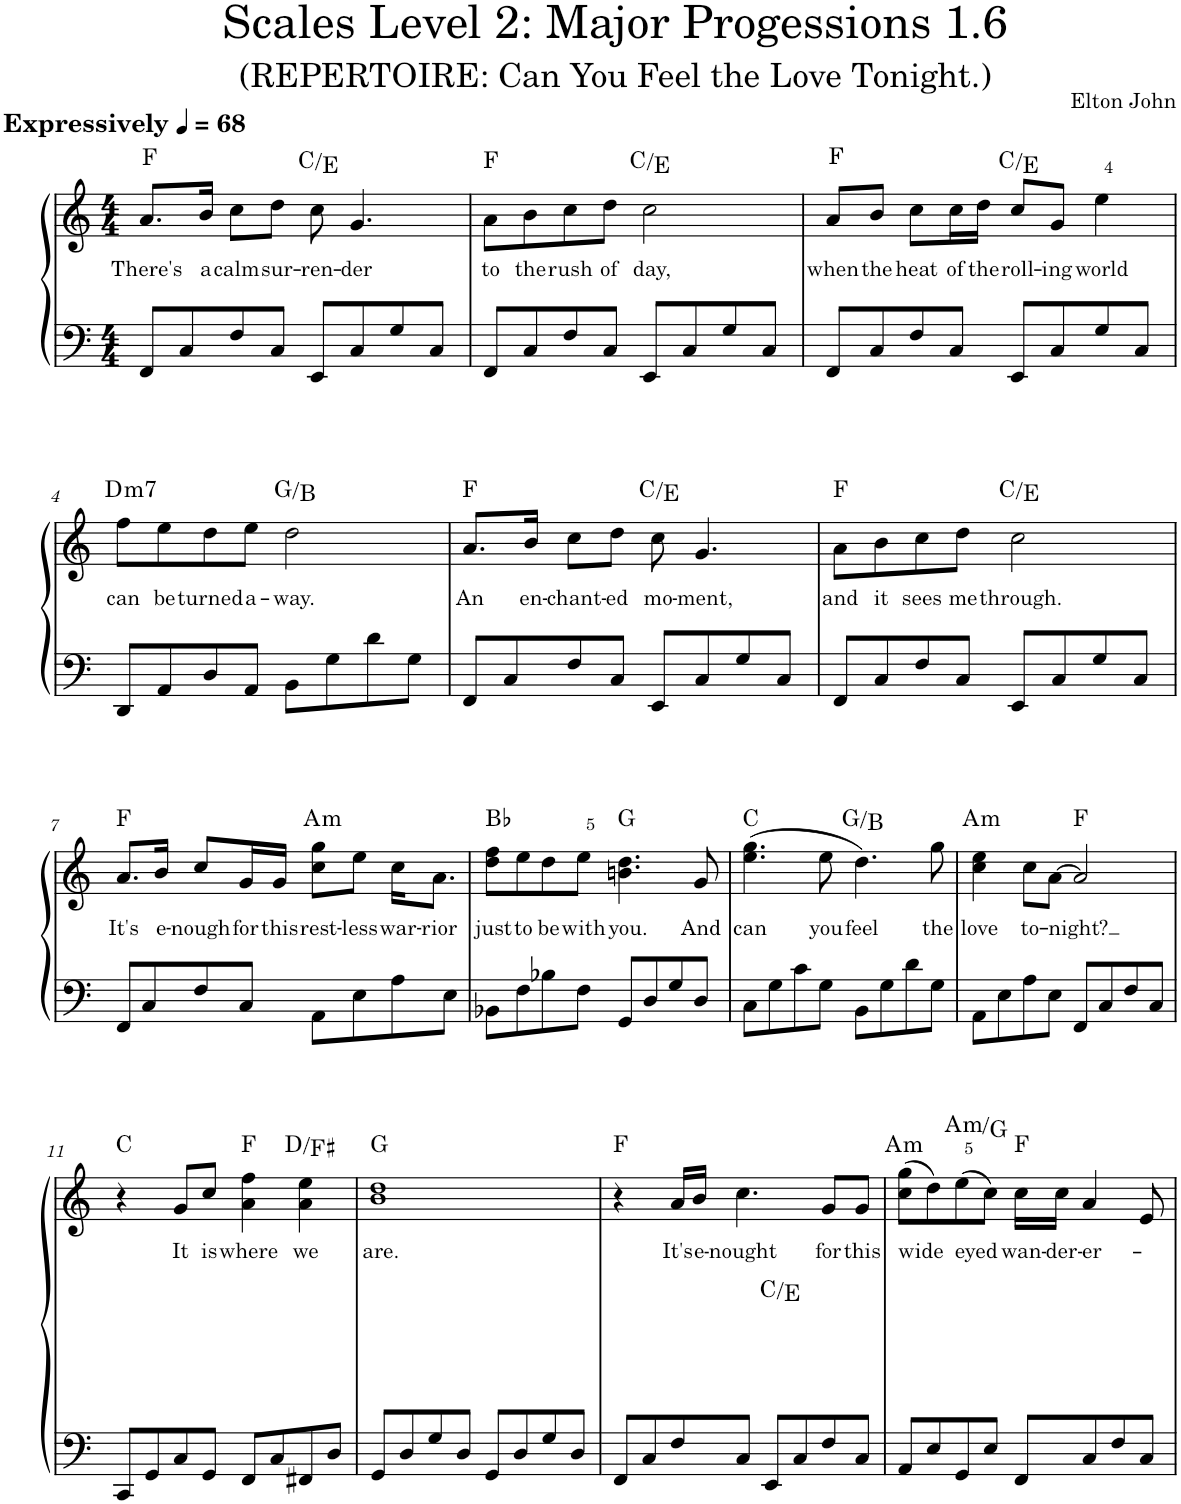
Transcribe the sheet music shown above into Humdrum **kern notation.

**kern	**kern	**text	**harte
*part1	*part1	*part1	*part1
*staff2	*staff1	*staff1	*
*I"Piano	*	*	*
*I'Pno.	*	*	*
*clefF4	*clefG2	*	*
*k[]	*k[]	*	*
*M4/4	*M4/4	*	*
*MM68	*MM68	*	*
=1	=1	=1	=1
!	!LO:TX:a:B:t=Expressively	!	!
!	!	!LO:LY:b	!
8FF/L	8.a/L	There's	F:maj
8C/	.	.	.
!	!	!LO:LY:b	!
.	16b/Jk	a	.
!	!	!LO:LY:b	!
8F/	8cc\L	calm	.
!	!	!LO:LY:b	!
8C/J	8dd\J	sur-	.
!	!	!LO:LY:b	!
8EE/L	8cc\	-ren-	C:maj/3
!	!	!LO:LY:b	!
8C/	4.g/	-der	.
8G/	.	.	.
8C/J	.	.	.
=2	=2	=2	=2
!	!	!LO:LY:b	!
8FF/L	8a\L	to	F:maj
!	!	!LO:LY:b	!
8C/	8b\	the	.
!	!	!LO:LY:b	!
8F/	8cc\	rush	.
!	!	!LO:LY:b	!
8C/J	8dd\J	of	.
!	!	!LO:LY:b	!
8EE/L	2cc\	day,	C:maj/3
8C/	.	.	.
8G/	.	.	.
8C/J	.	.	.
=3	=3	=3	=3
!	!	!LO:LY:b	!
8FF/L	8a/L	when	F:maj
!	!	!LO:LY:b	!
8C/	8b/J	the	.
!	!	!LO:LY:b	!
8F/	8cc\L	heat	.
!	!	!LO:LY:b	!
8C/J	16cc\L	of	.
!	!	!LO:LY:b	!
.	16dd\JJ	the	.
!	!	!LO:LY:b	!
8EE/L	8cc/L	roll-	C:maj/3
!	!	!LO:LY:b	!
8C/	8g/J	-ing	.
!	!	!LO:LY:b	!
8G/	4ee\	world	.
8C/J	.	.	.
!!LO:LB:g=z
=4	=4	=4	=4
!	!	!LO:LY:b	!LO:H:kt=m7
8DD/L	8ff\L	can	D:min7
!	!	!LO:LY:b	!
8AA/	8ee\	be	.
!	!	!LO:LY:b	!
8D/	8dd\	turned	.
!	!	!LO:LY:b	!
8AA/J	8ee\J	a-	.
!	!	!LO:LY:b	!
8BB\L	2dd\	-way.	G:maj/3
8G\	.	.	.
8d\	.	.	.
8G\J	.	.	.
=5	=5	=5	=5
!	!	!LO:LY:b	!
8FF/L	8.a/L	An	F:maj
8C/	.	.	.
!	!	!LO:LY:b	!
.	16b/Jk	en-	.
!	!	!LO:LY:b	!
8F/	8cc\L	-chant-	.
!	!	!LO:LY:b	!
8C/J	8dd\J	-ed	.
!	!	!LO:LY:b	!
8EE/L	8cc\	mo-	C:maj/3
!	!	!LO:LY:b	!
8C/	4.g/	-ment,	.
8G/	.	.	.
8C/J	.	.	.
=6	=6	=6	=6
!	!	!LO:LY:b	!
8FF/L	8a\L	and	F:maj
!	!	!LO:LY:b	!
8C/	8b\	it	.
!	!	!LO:LY:b	!
8F/	8cc\	sees	.
!	!	!LO:LY:b	!
8C/J	8dd\J	me	.
!	!	!LO:LY:b	!
8EE/L	2cc\	through.	C:maj/3
8C/	.	.	.
8G/	.	.	.
8C/J	.	.	.
!!LO:LB:g=z
=7	=7	=7	=7
!	!	!LO:LY:b	!
8FF/L	8.a/L	It's	F:maj
8C/	.	.	.
!	!	!LO:LY:b	!
.	16b/Jk	e-	.
!	!	!LO:LY:b	!
8F/	8cc/L	-nough	.
!	!	!LO:LY:b	!
8C/J	16g/L	for	.
!	!	!LO:LY:b	!
.	16g/JJ	this	.
!	!	!LO:LY:b	!LO:H:kt=m
8AA\L	8cc\ 8gg\L	rest-	A:min
!	!	!LO:LY:b	!
8E\	8ee\J	-less	.
!	!	!LO:LY:b	!
8A\	16cc\KL	war-	.
!	!	!LO:LY:b	!
.	8.a\J	-rior	.
8E\J	.	.	.
=8	=8	=8	=8
!	!	!LO:LY:b	!
8BB-X\L	8dd\ 8ff\L	just	Bb:maj
!	!	!LO:LY:b	!
8F\	8ee\	to	.
!	!	!LO:LY:b	!
8B-X\	8dd\	be	.
!	!	!LO:LY:b	!
8F\J	8ee\J	with	.
!	!	!LO:LY:b	!
8GG/L	4.bn\ 4.dd\	you.	G:maj
8D/	.	.	.
8G/	.	.	.
!	!	!LO:LY:b	!
8D/J	8g/	And	.
=9	=9	=9	=9
!	!	!LO:LY:b	!
8C\L	(4.ee\ 4.gg\	can	C:maj
8G\	.	.	.
8c\	.	.	.
!	!	!LO:LY:b	!
8G\J	8ee\	you	.
!	!	!LO:LY:b	!
8BB\L	4.dd\)	feel	G:maj/3
8G\	.	.	.
8d\	.	.	.
!	!	!LO:LY:b	!
8G\J	8gg\	the	.
=10	=10	=10	=10
!	!	!LO:LY:b	!LO:H:kt=m
8AA\L	4cc\ 4ee\	love	A:min
8E\	.	.	.
!	!	!LO:LY:b	!
8A\	8cc\L	to-	.
!	!	!LO:LY:b	!
8E\J	[8a\J	-night?	.
8FF/L	2a/]	.	F:maj
8C/	.	.	.
8F/	.	.	.
8C/J	.	.	.
!!LO:LB:g=z
=11	=11	=11	=11
8CC/L	4r	.	C:maj
8GG/	.	.	.
!	!	!LO:LY:b	!
8C/	8g/L	It	.
!	!	!LO:LY:b	!
8GG/J	8cc/J	is	.
!	!	!LO:LY:b	!
8FF/L	4a\ 4ff\	where	F:maj
8C/	.	.	.
!	!	!LO:LY:b	!
8FF#X/	4a\ 4ee\	we	D:maj/3
8D/J	.	.	.
=12	=12	=12	=12
!	!	!LO:LY:b	!
8GG/L	1b 1dd	are.	G:maj
8D/	.	.	.
8G/	.	.	.
8D/J	.	.	.
8GG/L	.	.	.
8D/	.	.	.
8G/	.	.	.
8D/J	.	.	.
=13	=13	=13	=13
*	*^	*	*
8FF/L	4r	2ryy	.	F:maj
8C/	.	.	.	.
!	!	!	!LO:LY:b	!
8F/	16a/LL	.	It's	.
!	!	!	!LO:LY:b	!
.	16b/JJ	.	e-	.
!	!	!	!LO:LY:b	!
8C/J	4.cc\	.	-nought	.
8EE/L	.	2ryy	.	C:maj/3
8C/	.	.	.	.
!	!	!	!LO:LY:b	!
8F/	8g/L	.	for	.
!	!	!	!LO:LY:b	!
8C/J	8g/J	.	this	.
=14	=14	=14	=14	=14
!	!	!	!LO:LY:b	!LO:H:kt=m
*	*v	*v	*	*
8AA/L	(8cc\ 8gg\L	wide	A:min
!	!	!	!LO:H:kt=m
8E/	8dd\)	.	A:min/b7
!	!	!LO:LY:b	!
8GG/	(8ee\	eyed	.
8E/J	8cc\J)	.	.
!	!	!LO:LY:b	!
8FF/L	16cc\LL	wan-	F:maj
!	!	!LO:LY:b	!
.	16cc\JJ	-der-	.
!	!	!LO:LY:b	!
8C/	4a/	-er-	.
8F/	.	.	.
8C/J	8e/	.	.
=	=	=	=
*-	*-	*-	*-
